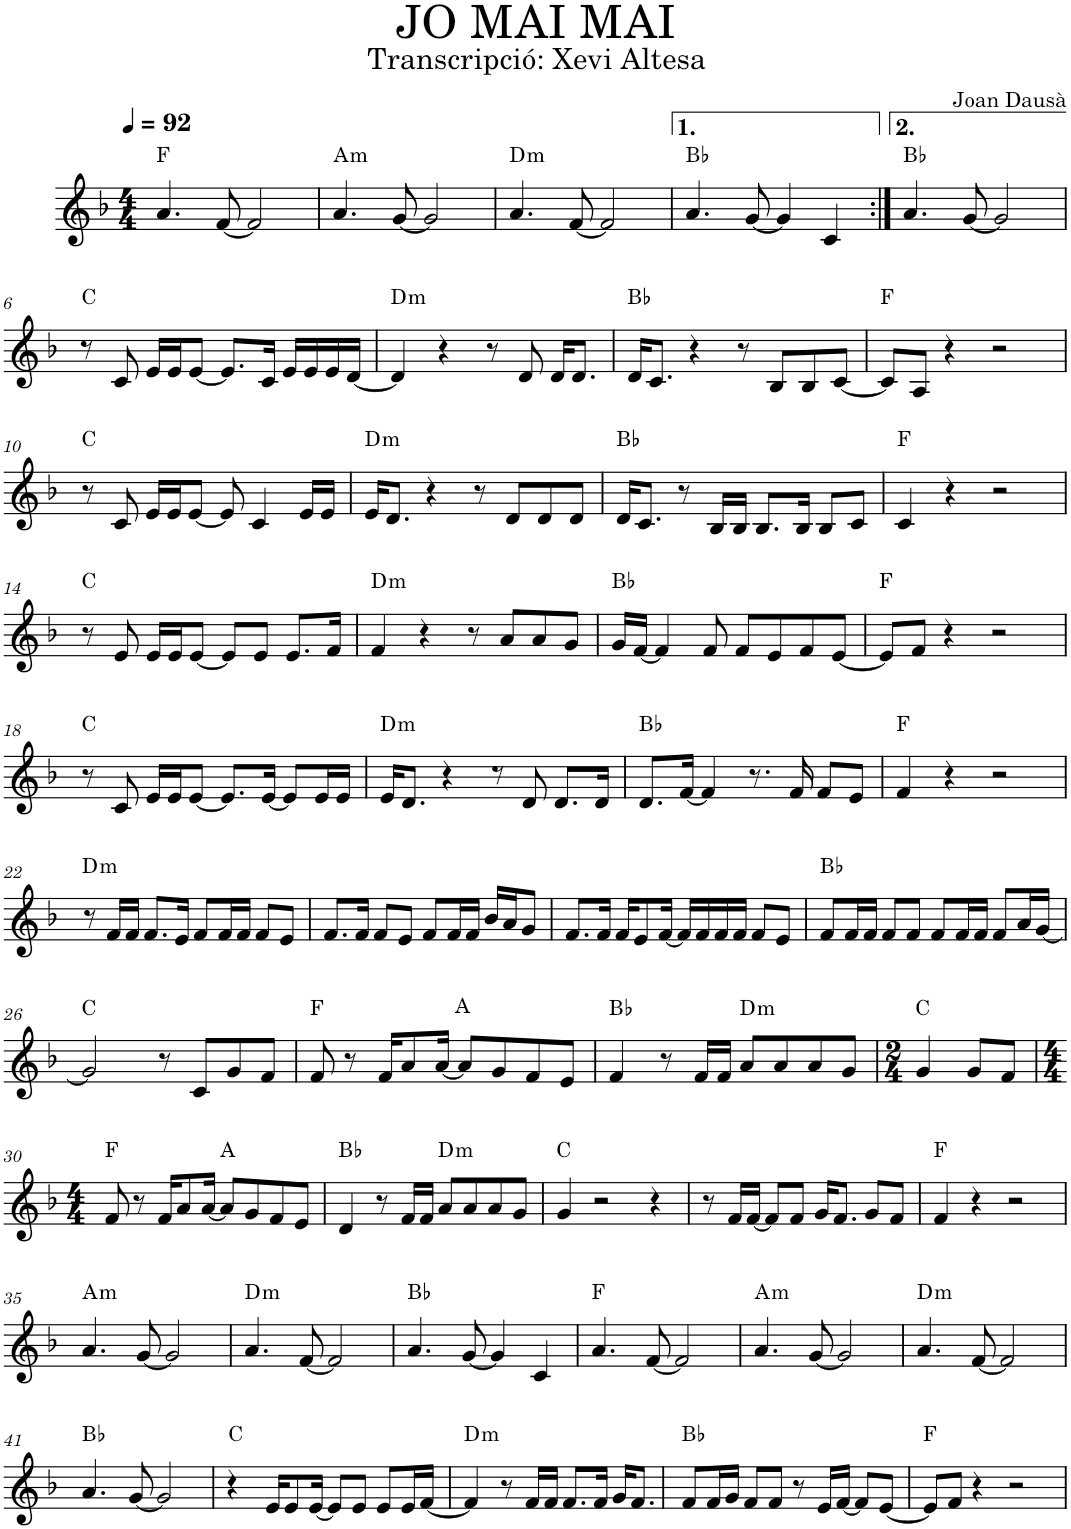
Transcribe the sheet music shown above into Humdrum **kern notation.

**kern	**harte
*part1	*part1
*staff1	*
*I"Piano	*
*I'Pno.	*
*clefG2	*
*k[b-]	*
*M4/4	*
*MM92	*
=1	=1
4.a/	F:maj
[8f/	.
2f/]	.
=2	=2
!	!LO:H:kt=m
4.a/	A:min
[8g/	.
2g/]	.
=3	=3
!	!LO:H:kt=m
4.a/	D:min
[8f/	.
2f/]	.
=4	=4
4.a/	Bb:maj
[8g/	.
4g/]	.
4c/	.
=5:|!	=5:|!
4.a/	Bb:maj
[8g/	.
2g/]	.
!!LO:LB:g=z
=6	=6
8r	C:maj
8c/	.
16e/LL	.
16e/J	.
[8e/J	.
8.e/L]	.
16c/Jk	.
16e/LL	.
16e/	.
16e/	.
[16d/JJ	.
=7	=7
!	!LO:H:kt=m
4d/]	D:min
4r	.
8r	.
8d/	.
16d/KL	.
8.d/J	.
=8	=8
16d/KL	Bb:maj
8.c/J	.
4r	.
8r	.
8B-/L	.
8B-/	.
[8c/J	.
=9	=9
8c/L]	F:maj
8A/J	.
4r	.
2r	.
!!LO:LB:g=z
=10	=10
8r	C:maj
8c/	.
16e/LL	.
16e/J	.
[8e/J	.
8e/]	.
4c/	.
16e/LL	.
16e/JJ	.
=11	=11
!	!LO:H:kt=m
16e/KL	D:min
8.d/J	.
4r	.
8r	.
8d/L	.
8d/	.
8d/J	.
=12	=12
16d/KL	Bb:maj
8.c/J	.
8r	.
16B-/LL	.
16B-/JJ	.
8.B-/L	.
16B-/Jk	.
8B-/L	.
8c/J	.
=13	=13
4c/	F:maj
4r	.
2r	.
!!LO:LB:g=z
=14	=14
8r	C:maj
8e/	.
16e/LL	.
16e/J	.
[8e/J	.
8e/L]	.
8e/J	.
8.e/L	.
16f/Jk	.
=15	=15
!	!LO:H:kt=m
4f/	D:min
4r	.
8r	.
8a/L	.
8a/	.
8g/J	.
=16	=16
16g/LL	Bb:maj
[16f/JJ	.
4f/]	.
8f/	.
8f/L	.
8e/	.
8f/	.
[8e/J	.
=17	=17
8e/L]	F:maj
8f/J	.
4r	.
2r	.
!!LO:LB:g=z
=18	=18
8r	C:maj
8c/	.
16e/LL	.
16e/J	.
[8e/J	.
8.e/L]	.
[16e/Jk	.
8e/L]	.
16e/L	.
16e/JJ	.
=19	=19
!	!LO:H:kt=m
16e/KL	D:min
8.d/J	.
4r	.
8rcc	.
8d/	.
8.d/L	.
16d/Jk	.
=20	=20
8.d/L	Bb:maj
[16f/Jk	.
4f/]	.
8.r	.
16f/	.
8f/L	.
8e/J	.
=21	=21
4f/	F:maj
4r	.
2r	.
!!LO:LB:g=z
=22	=22
!	!LO:H:kt=m
8r	D:min
16f/LL	.
16f/JJ	.
8.f/L	.
16e/Jk	.
8f/L	.
16f/L	.
16f/JJ	.
8f/L	.
8e/J	.
=23	=23
8.f/L	.
16f/Jk	.
8f/L	.
8e/J	.
8f/L	.
16f/L	.
16f/JJ	.
16b-/LL	.
16a/J	.
8g/J	.
=24	=24
8.f/L	.
16f/Jk	.
16f/KL	.
8e/	.
[16f/Jk	.
16f/LL]	.
16f/	.
16f/	.
16f/JJ	.
8f/L	.
8e/J	.
=25	=25
8f/L	Bb:maj
16f/L	.
16f/JJ	.
8f/L	.
8f/J	.
8f/L	.
16f/L	.
16f/JJ	.
8f/L	.
16a/L	.
[16g/JJ	.
!!LO:LB:g=z
=26	=26
2g/]	C:maj
8r	.
8c/L	.
8g/	.
8f/J	.
=27	=27
8f/	F:maj
8r	.
16f/KL	.
8a/	.
[16a/Jk	.
8a/L]	A:maj
8g/	.
8f/	.
8e/J	.
=28	=28
4f/	Bb:maj
8r	.
16f/LL	.
16f/JJ	.
!	!LO:H:kt=m
8a/L	D:min
8a/	.
8a/	.
8g/J	.
=29	=29
*M2/4	*
4g/	C:maj
8g/L	.
8f/J	.
!!LO:LB:g=z
=30	=30
*M4/4	*
8f/	F:maj
8r	.
16f/KL	.
8a/	.
[16a/Jk	.
8a/L]	A:maj
8g/	.
8f/	.
8e/J	.
=31	=31
4d/	Bb:maj
8r	.
16f/LL	.
16f/JJ	.
!	!LO:H:kt=m
8a/L	D:min
8a/	.
8a/	.
8g/J	.
=32	=32
4g/	C:maj
2r	.
4r	.
=33	=33
8r	.
16f/LL	.
[16f/JJ	.
8f/L]	.
8f/J	.
16g/KL	.
8.f/J	.
8g/L	.
8f/J	.
=34	=34
4f/	F:maj
4r	.
2r	.
!!LO:LB:g=z
=35	=35
!	!LO:H:kt=m
4.a/	A:min
[8g/	.
2g/]	.
=36	=36
!	!LO:H:kt=m
4.a/	D:min
[8f/	.
2f/]	.
=37	=37
4.a/	Bb:maj
[8g/	.
4g/]	.
4c/	.
=38	=38
4.a/	F:maj
[8f/	.
2f/]	.
=39	=39
!	!LO:H:kt=m
4.a/	A:min
[8g/	.
2g/]	.
=40	=40
!	!LO:H:kt=m
4.a/	D:min
[8f/	.
2f/]	.
!!LO:LB:g=z
=41	=41
4.a/	Bb:maj
[8g/	.
2g/]	.
=42	=42
4r	C:maj
16e/KL	.
8e/	.
[16e/Jk	.
8e/L]	.
8e/J	.
8e/L	.
16e/L	.
[16f/JJ	.
=43	=43
!	!LO:H:kt=m
4f/]	D:min
8r	.
16f/LL	.
16f/JJ	.
8.f/L	.
16f/Jk	.
16g/KL	.
8.f/J	.
=44	=44
8f/L	Bb:maj
16f/L	.
16g/JJ	.
8f/L	.
8f/J	.
8r	.
16e/LL	.
[16f/JJ	.
8f/L]	.
[8e/J	.
=45	=45
8e/L]	F:maj
8f/J	.
4r	.
2r	.
=	=
*-	*-
